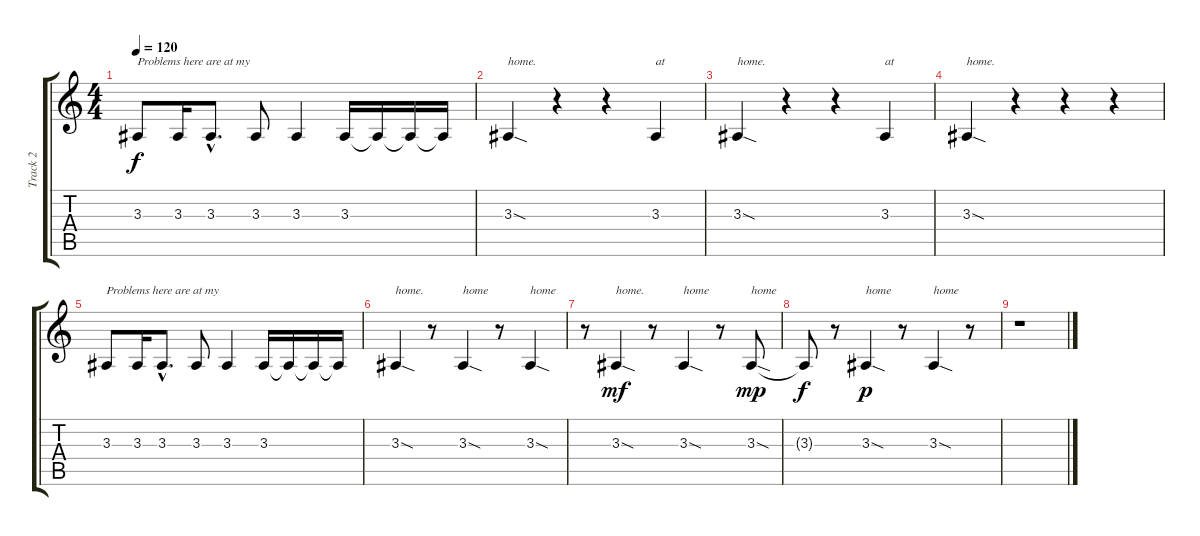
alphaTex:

\track ("Track 2" "Track 2") {instrument lead6voice}
\staff {score tabs}
\tuning (E4 B3 G3 D3 A2 E2) {hide}
\ts (4 4)
\tempo 120
\clef g2
\ks c
3.3.8{txt "Problems here are at my" dy f} 3.3.16 3.3{hac}.8{d} 3.3.8 3.3.4 3.3.16 3.3{t}.16 3.3{t}.16 3.3{t}.16 |
3.3{sod}.4{txt "home."} r.4 r.4 3.3.4{txt "at"} |
3.3{sod}.4{txt "home."} r.4 r.4 3.3.4{txt "at"} |
3.3{sod}.4{txt "home."} r.4 r.4 r.4 |
3.3.8{txt "Problems here are at my"} 3.3.16 3.3{hac}.8{d} 3.3.8 3.3.4 3.3.16 3.3{t}.16 3.3{t}.16 3.3{t}.16 |
3.3{sod}.4{txt "home."} r.8 3.3{sod}.4{txt "home"} r.8 3.3{sod}.4{txt "home"} |
r.8 3.3{sod}.4{txt "home." dy mf} r.8 3.3{sod}.4{txt "home"} r.8 3.3{sod}.8{txt "home" dy mp} |
3.3{t}.8{dy f} r.8 3.3{sod}.4{txt "home" dy p} r.8 3.3{sod}.4{txt "home"} r.8 |
r.1
